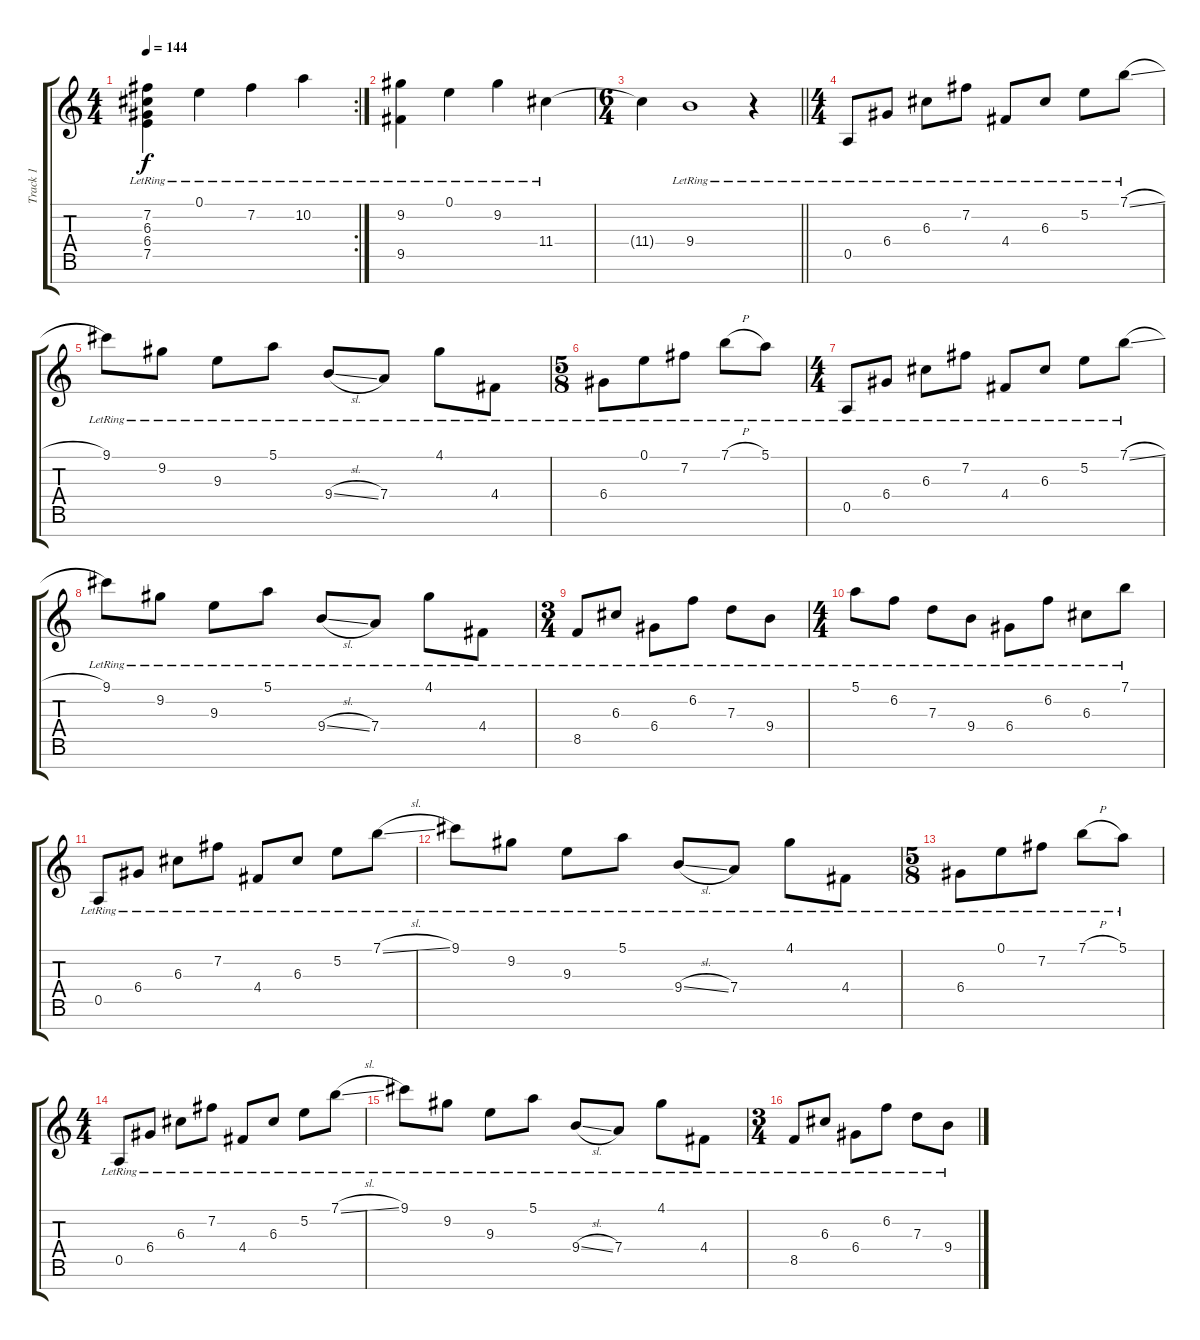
\track ("Track 1" "Track 1") {instrument acousticguitarsteel}
\staff {score tabs}
\tuning (E4 B3 G3 D3 A2 E2 B1) {hide}
\rc 2
\ts (4 4)
\tempo 144
\clef g2
\ks c
(7.2{lr} 6.3{lr} 6.4{lr} 7.5{lr}).4{dy f} 0.1{lr}.4 7.2{lr}.4 10.2{lr}.4 |
(9.2{lr} 9.5{lr}).4 0.1{lr}.4 9.2{lr}.4 11.4{lr}.4 |
\ts (6 4)
\barLineRight lightlight
11.4{t}.4 9.4{lr}.1 r.4 |
\ts (4 4)
0.5{lr}.8 6.4{lr}.8 6.3{lr}.8 7.2{lr}.8 4.4{lr}.8 6.3{lr}.8 5.2{lr}.8 7.1{sl lr}.8 |
9.1{lr}.8 9.2{lr}.8 9.3{lr}.8 5.1{lr}.8 9.4{sl lr}.8 7.4{lr}.8 4.1{lr}.8 4.4{lr}.8 |
\ts (5 8)
6.4{lr}.8 0.1{lr}.8 7.2{lr}.8 7.1{h lr}.8 5.1{lr}.8 |
\ts (4 4)
0.5{lr}.8 6.4{lr}.8 6.3{lr}.8 7.2{lr}.8 4.4{lr}.8 6.3{lr}.8 5.2{lr}.8 7.1{sl lr}.8 |
9.1{lr}.8 9.2{lr}.8 9.3{lr}.8 5.1{lr}.8 9.4{sl lr}.8 7.4{lr}.8 4.1{lr}.8 4.4{lr}.8 |
\ts (3 4)
8.5{lr}.8 6.3{lr}.8 6.4{lr}.8 6.2{lr}.8 7.3{lr}.8 9.4{lr}.8 |
\ts (4 4)
5.1{lr}.8 6.2{lr}.8 7.3{lr}.8 9.4{lr}.8 6.4{lr}.8 6.2{lr}.8 6.3{lr}.8 7.1{lr}.8 |
0.5{lr}.8 6.4{lr}.8 6.3{lr}.8 7.2{lr}.8 4.4{lr}.8 6.3{lr}.8 5.2{lr}.8 7.1{sl lr}.8 |
9.1{lr}.8 9.2{lr}.8 9.3{lr}.8 5.1{lr}.8 9.4{sl lr}.8 7.4{lr}.8 4.1{lr}.8 4.4{lr}.8 |
\ts (5 8)
6.4{lr}.8 0.1{lr}.8 7.2{lr}.8 7.1{h lr}.8 5.1{lr}.8 |
\ts (4 4)
0.5{lr}.8 6.4{lr}.8 6.3{lr}.8 7.2{lr}.8 4.4{lr}.8 6.3{lr}.8 5.2{lr}.8 7.1{sl lr}.8 |
9.1{lr}.8 9.2{lr}.8 9.3{lr}.8 5.1{lr}.8 9.4{sl lr}.8 7.4{lr}.8 4.1{lr}.8 4.4{lr}.8 |
\ts (3 4)
8.5{lr}.8 6.3{lr}.8 6.4{lr}.8 6.2{lr}.8 7.3{lr}.8 9.4{lr}.8
